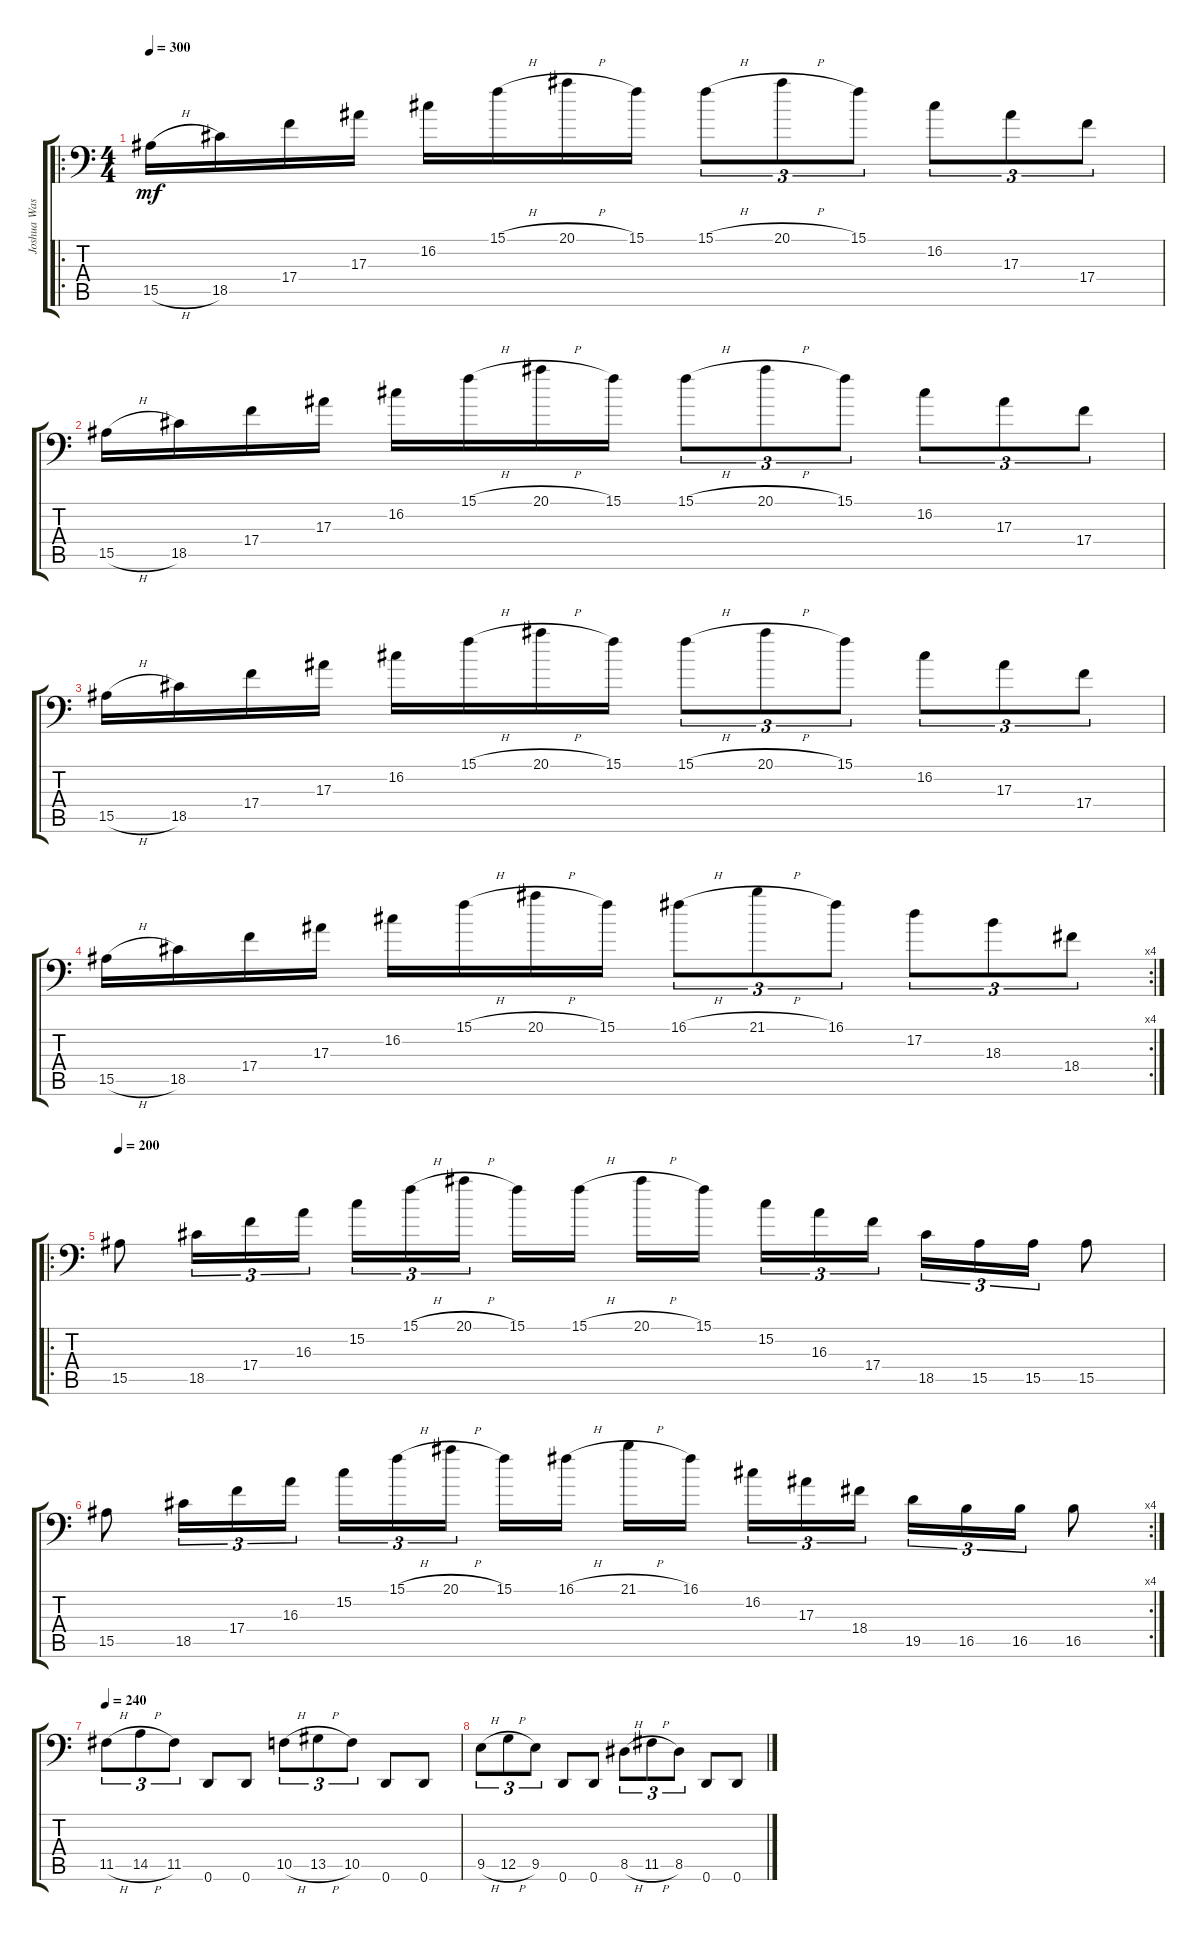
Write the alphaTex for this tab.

\track ("Joshua Wasley" "Joshua Was") {instrument electricbassfinger}
\staff {score tabs}
\tuning (D3 A2 F2 C2 G1 D1) {hide}
\ro
\ts (4 4)
\tempo 300
\clef f4
\ks c
15.5{h}.16{dy mf} 18.5.16 17.4.16 17.3.16 16.2.16 15.1{h}.16 20.1{h}.16 15.1.16 15.1{h}.8{tu (3 2)} 20.1{h}.8{tu (3 2)} 15.1.8{tu (3 2)} 16.2.8{tu (3 2)} 17.3.8{tu (3 2)} 17.4.8{tu (3 2)} |
15.5{h}.16 18.5.16 17.4.16 17.3.16 16.2.16 15.1{h}.16 20.1{h}.16 15.1.16 15.1{h}.8{tu (3 2)} 20.1{h}.8{tu (3 2)} 15.1.8{tu (3 2)} 16.2.8{tu (3 2)} 17.3.8{tu (3 2)} 17.4.8{tu (3 2)} |
15.5{h}.16 18.5.16 17.4.16 17.3.16 16.2.16 15.1{h}.16 20.1{h}.16 15.1.16 15.1{h}.8{tu (3 2)} 20.1{h}.8{tu (3 2)} 15.1.8{tu (3 2)} 16.2.8{tu (3 2)} 17.3.8{tu (3 2)} 17.4.8{tu (3 2)} |
\rc 4
15.5{h}.16 18.5.16 17.4.16 17.3.16 16.2.16 15.1{h}.16 20.1{h}.16 15.1.16 16.1{h}.8{tu (3 2)} 21.1{h}.8{tu (3 2)} 16.1.8{tu (3 2)} 17.2.8{tu (3 2)} 18.3.8{tu (3 2)} 18.4.8{tu (3 2)} |
\ro
\tempo 200
15.5.8 18.5.16{tu (3 2)} 17.4.16{tu (3 2)} 16.3.16{tu (3 2)} 15.2.16{tu (3 2)} 15.1{h}.16{tu (3 2)} 20.1{h}.16{tu (3 2) beam splitsecondary} 15.1.16 15.1{h}.16 20.1{h}.16 15.1.16{beam splitsecondary} 15.2.16{tu (3 2)} 16.3.16{tu (3 2)} 17.4.16{tu (3 2)} 18.5.16{tu (3 2)} 15.5.16{tu (3 2)} 15.5.16{tu (3 2)} 15.5.8 |
\rc 4
15.5.8 18.5.16{tu (3 2)} 17.4.16{tu (3 2)} 16.3.16{tu (3 2)} 15.2.16{tu (3 2)} 15.1{h}.16{tu (3 2)} 20.1{h}.16{tu (3 2) beam splitsecondary} 15.1.16 16.1{h}.16 21.1{h}.16 16.1.16{beam splitsecondary} 16.2.16{tu (3 2)} 17.3.16{tu (3 2)} 18.4.16{tu (3 2)} 19.5.16{tu (3 2)} 16.5.16{tu (3 2)} 16.5.16{tu (3 2)} 16.5.8 |
\tempo 240
11.5{h}.8{tu (3 2)} 14.5{h}.8{tu (3 2)} 11.5.8{tu (3 2)} 0.6.8 0.6.8 10.5{h}.8{tu (3 2)} 13.5{h}.8{tu (3 2)} 10.5.8{tu (3 2)} 0.6.8 0.6.8 |
9.5{h}.8{tu (3 2)} 12.5{h}.8{tu (3 2)} 9.5.8{tu (3 2)} 0.6.8 0.6.8 8.5{h}.8{tu (3 2)} 11.5{h}.8{tu (3 2)} 8.5.8{tu (3 2)} 0.6.8 0.6.8
